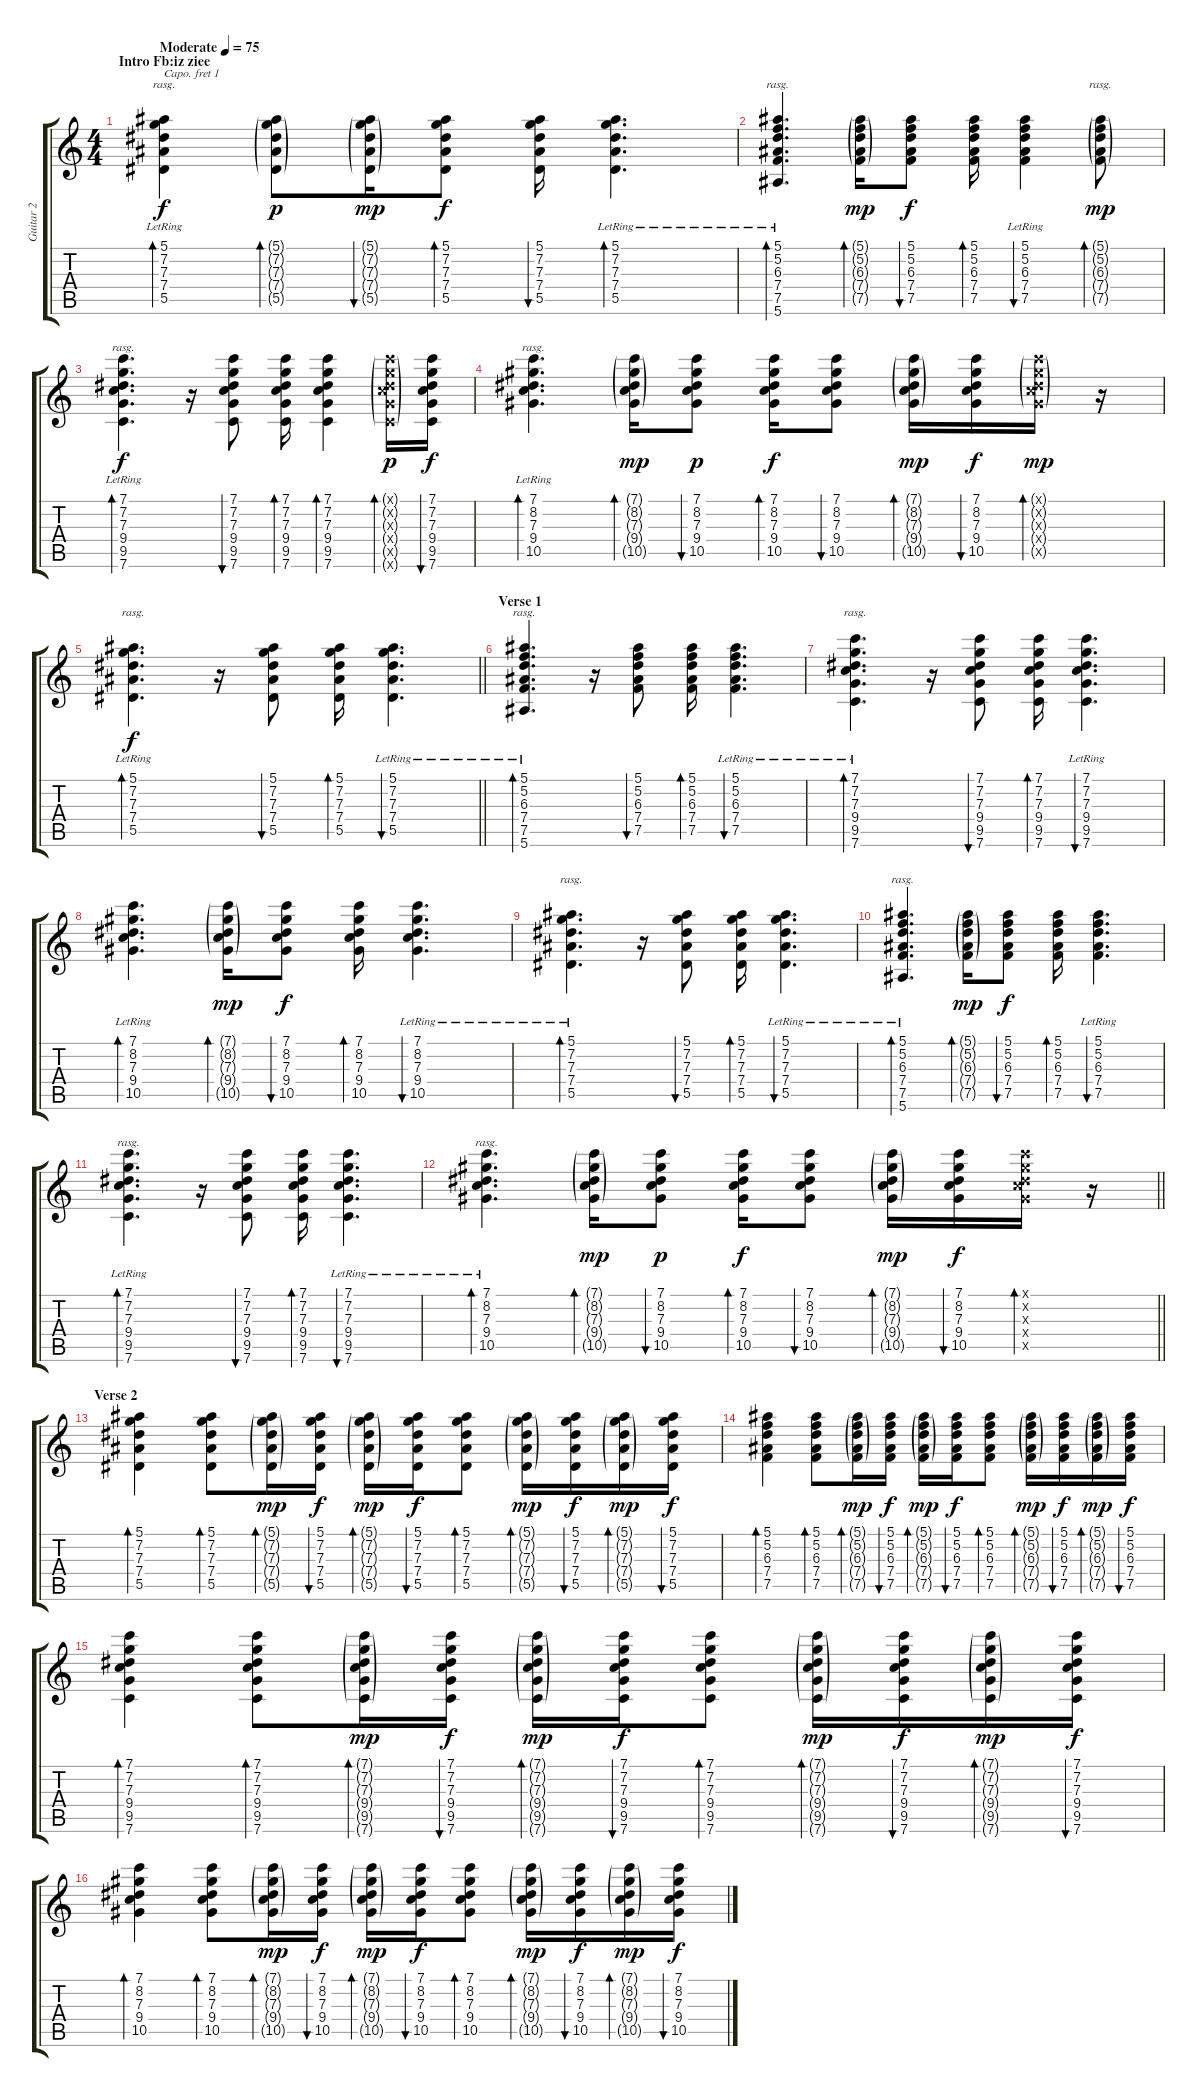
\track ("Guitar 2" "Guitar 2") {instrument acousticguitarsteel}
\staff {score tabs}
\capo 1
\tuning (E4 B3 G3 D3 A2 E2) {hide}
\ts (4 4)
\section ("" "Intro Fb:iz ziee")
\tempo (75 "Moderate")
\clef g2
\ks c
(5.1{lr} 7.2{lr} 7.3{lr} 7.4{lr} 5.5{lr}).4{bd 120 rasg ii dy f instrument acousticguitarsteel} (5.1{g} 7.2{g} 7.3{g} 7.4{g} 5.5{g}).8{bd 30 dy p} (5.1{g} 7.2{g} 7.3{g} 7.4{g} 5.5{g}).16{bu 30 dy mp} (5.1 7.2 7.3 7.4 5.5).8{bd 30 dy f} (5.1 7.2 7.3 7.4 5.5).16{bu 30} (5.1{lr} 7.2{lr} 7.3{lr} 7.4{lr} 5.5{lr}).4{d bd 30} |
(5.1{lr} 5.2{lr} 6.3{lr} 7.4{lr} 7.5{lr} 5.6{lr}).4{d bd 120 rasg ii} (5.1{g} 5.2{g} 6.3{g} 7.4{g} 7.5{g}).16{bd 30 dy mp} (5.1 5.2 6.3 7.4 7.5).8{bu 30 dy f} (5.1 5.2 6.3 7.4 7.5).16{bd 30} (5.1{lr} 5.2{lr} 6.3{lr} 7.4{lr} 7.5{lr}).4{bu 30} (5.1{g} 5.2{g} 6.3{g} 7.4{g} 7.5{g}).8{bd 120 rasg ii dy mp} |
(7.1{lr} 7.2{lr} 7.3{lr} 9.4{lr} 9.5{lr} 7.6{lr}).4{d bd 120 rasg ii dy f} r.16 (7.1 7.2 7.3 9.4 9.5 7.6).8{bu 30} (7.1 7.2 7.3 9.4 9.5 7.6).16{bd 30} (7.1 7.2 7.3 9.4 9.5 7.6).4{bd 30} (7.1{g x} 7.2{g x} 7.3{g x} 9.4{g x} 9.5{g x} 7.6{g x}).16{bd 30 dy p} (7.1 7.2 7.3 9.4 9.5 7.6).16{bu 30 dy f} |
(7.1{lr} 8.2{lr} 7.3{lr} 9.4{lr} 10.5{lr}).4{d bd 60 rasg ii} (7.1{g} 8.2{g} 7.3{g} 9.4{g} 10.5{g}).16{bd 30 dy mp} (7.1 8.2 7.3 9.4 10.5).8{bu 30 dy p} (7.1 8.2 7.3 9.4 10.5).16{bd 30 dy f} (7.1 8.2 7.3 9.4 10.5).8{bu 30} (7.1{g} 8.2{g} 7.3{g} 9.4{g} 10.5{g}).16{bd 30 dy mp} (7.1 8.2 7.3 9.4 10.5).16{bu 30 dy f} (7.1{g x} 8.2{g x} 7.3{g x} 9.4{g x} 10.5{g x}).16{bd 30 dy mp} r.16 |
\barLineRight lightlight
(5.1{lr} 7.2{lr} 7.3{lr} 7.4{lr} 5.5{lr}).4{d bd 120 rasg ii dy f} r.16 (5.1 7.2 7.3 7.4 5.5).8{bu 30} (5.1 7.2 7.3 7.4 5.5).16{bd 30} (5.1{lr} 7.2{lr} 7.3{lr} 7.4{lr} 5.5{lr}).4{d bu 30} |
\section ("" "Verse 1")
(5.1{lr} 5.2{lr} 6.3{lr} 7.4{lr} 7.5{lr} 5.6{lr}).4{d bd 120 rasg ii} r.16 (5.1 5.2 6.3 7.4 7.5).8{bu 30} (5.1 5.2 6.3 7.4 7.5).16{bd 30} (5.1{lr} 5.2{lr} 6.3{lr} 7.4{lr} 7.5{lr}).4{d bu 30} |
(7.1{lr} 7.2{lr} 7.3{lr} 9.4{lr} 9.5{lr} 7.6{lr}).4{d bd 120 rasg ii} r.16 (7.1 7.2 7.3 9.4 9.5 7.6).8{bu 30} (7.1 7.2 7.3 9.4 9.5 7.6).16{bd 30} (7.1{lr} 7.2{lr} 7.3{lr} 9.4{lr} 9.5{lr} 7.6{lr}).4{d bu 30} |
(7.1{lr} 8.2{lr} 7.3{lr} 9.4{lr} 10.5{lr}).4{d bd 60} (7.1{g} 8.2{g} 7.3{g} 9.4{g} 10.5{g}).16{bd 30 dy mp} (7.1 8.2 7.3 9.4 10.5).8{bu 30 dy f} (7.1 8.2 7.3 9.4 10.5).16{bd 30} (7.1{lr} 8.2{lr} 7.3{lr} 9.4{lr} 10.5{lr}).4{d bu 30} |
(5.1{lr} 7.2{lr} 7.3{lr} 7.4{lr} 5.5{lr}).4{d bd 120 rasg ii} r.16 (5.1 7.2 7.3 7.4 5.5).8{bu 30} (5.1 7.2 7.3 7.4 5.5).16{bd 30} (5.1{lr} 7.2{lr} 7.3{lr} 7.4{lr} 5.5{lr}).4{d bu 30} |
(5.1{lr} 5.2{lr} 6.3{lr} 7.4{lr} 7.5{lr} 5.6{lr}).4{d bd 120 rasg ii} (5.1{g} 5.2{g} 6.3{g} 7.4{g} 7.5{g}).16{bd 30 dy mp} (5.1 5.2 6.3 7.4 7.5).8{bu 30 dy f} (5.1 5.2 6.3 7.4 7.5).16{bd 30} (5.1{lr} 5.2{lr} 6.3{lr} 7.4{lr} 7.5{lr}).4{d bu 30} |
(7.1{lr} 7.2{lr} 7.3{lr} 9.4{lr} 9.5{lr} 7.6{lr}).4{d bd 120 rasg ii} r.16 (7.1 7.2 7.3 9.4 9.5 7.6).8{bu 30} (7.1 7.2 7.3 9.4 9.5 7.6).16{bd 30} (7.1{lr} 7.2{lr} 7.3{lr} 9.4{lr} 9.5{lr} 7.6{lr}).4{d bu 30} |
\barLineRight lightlight
(7.1{lr} 8.2{lr} 7.3{lr} 9.4{lr} 10.5{lr}).4{d bd 60 rasg ii} (7.1{g} 8.2{g} 7.3{g} 9.4{g} 10.5{g}).16{bd 30 dy mp} (7.1 8.2 7.3 9.4 10.5).8{bu 30 dy p} (7.1 8.2 7.3 9.4 10.5).16{bd 30 dy f} (7.1 8.2 7.3 9.4 10.5).8{bu 30} (7.1{g} 8.2{g} 7.3{g} 9.4{g} 10.5{g}).16{bd 30 dy mp} (7.1 8.2 7.3 9.4 10.5).16{bu 30 dy f} (7.1{x} 8.2{x} 7.3{x} 9.4{x} 10.5{x}).16{bd 30} r.16 |
\section ("" "Verse 2")
(5.1 7.2 7.3 7.4 5.5).4{bd 30} (5.1 7.2 7.3 7.4 5.5).8{bd 30} (5.1{g} 7.2{g} 7.3{g} 7.4{g} 5.5{g}).16{bd 30 dy mp} (5.1 7.2 7.3 7.4 5.5).16{bu 30 dy f} (5.1{g} 7.2{g} 7.3{g} 7.4{g} 5.5{g}).16{bd 30 dy mp} (5.1 7.2 7.3 7.4 5.5).16{bu 30 dy f} (5.1 7.2 7.3 7.4 5.5).8{bd 30} (5.1{g} 7.2{g} 7.3{g} 7.4{g} 5.5{g}).16{bd 30 dy mp} (5.1 7.2 7.3 7.4 5.5).16{bu 30 dy f} (5.1{g} 7.2{g} 7.3{g} 7.4{g} 5.5{g}).16{bd 30 dy mp} (5.1 7.2 7.3 7.4 5.5).16{bu 30 dy f} |
(5.1 5.2 6.3 7.4 7.5).4{bd 30} (5.1 5.2 6.3 7.4 7.5).8{bd 30} (5.1{g} 5.2{g} 6.3{g} 7.4{g} 7.5{g}).16{bd 30 dy mp} (5.1 5.2 6.3 7.4 7.5).16{bu 30 dy f} (5.1{g} 5.2{g} 6.3{g} 7.4{g} 7.5{g}).16{bd 30 dy mp} (5.1 5.2 6.3 7.4 7.5).16{bu 30 dy f} (5.1 5.2 6.3 7.4 7.5).8{bd 30} (5.1{g} 5.2{g} 6.3{g} 7.4{g} 7.5{g}).16{bd 30 dy mp} (5.1 5.2 6.3 7.4 7.5).16{bu 30 dy f} (5.1{g} 5.2{g} 6.3{g} 7.4{g} 7.5{g}).16{bd 30 dy mp} (5.1 5.2 6.3 7.4 7.5).16{bu 30 dy f} |
(7.1 7.2 7.3 9.4 9.5 7.6).4{bd 30} (7.1 7.2 7.3 9.4 9.5 7.6).8{bd 30} (7.1{g} 7.2{g} 7.3{g} 9.4{g} 9.5{g} 7.6{g}).16{bd 30 dy mp} (7.1 7.2 7.3 9.4 9.5 7.6).16{bu 30 dy f} (7.1{g} 7.2{g} 7.3{g} 9.4{g} 9.5{g} 7.6{g}).16{bd 30 dy mp} (7.1 7.2 7.3 9.4 9.5 7.6).16{bu 30 dy f} (7.1 7.2 7.3 9.4 9.5 7.6).8{bd 30} (7.1{g} 7.2{g} 7.3{g} 9.4{g} 9.5{g} 7.6{g}).16{bd 30 dy mp} (7.1 7.2 7.3 9.4 9.5 7.6).16{bu 30 dy f} (7.1{g} 7.2{g} 7.3{g} 9.4{g} 9.5{g} 7.6{g}).16{bd 30 dy mp} (7.1 7.2 7.3 9.4 9.5 7.6).16{bu 30 dy f} |
(7.1 8.2 7.3 9.4 10.5).4{bd 30} (7.1 8.2 7.3 9.4 10.5).8{bd 30} (7.1{g} 8.2{g} 7.3{g} 9.4{g} 10.5{g}).16{bd 30 dy mp} (7.1 8.2 7.3 9.4 10.5).16{bu 30 dy f} (7.1{g} 8.2{g} 7.3{g} 9.4{g} 10.5{g}).16{bd 30 dy mp} (7.1 8.2 7.3 9.4 10.5).16{bu 30 dy f} (7.1 8.2 7.3 9.4 10.5).8{bd 30} (7.1{g} 8.2{g} 7.3{g} 9.4{g} 10.5{g}).16{bd 30 dy mp} (7.1 8.2 7.3 9.4 10.5).16{bu 30 dy f} (7.1{g} 8.2{g} 7.3{g} 9.4{g} 10.5{g}).16{bd 30 dy mp} (7.1 8.2 7.3 9.4 10.5).16{bu 30 dy f}
